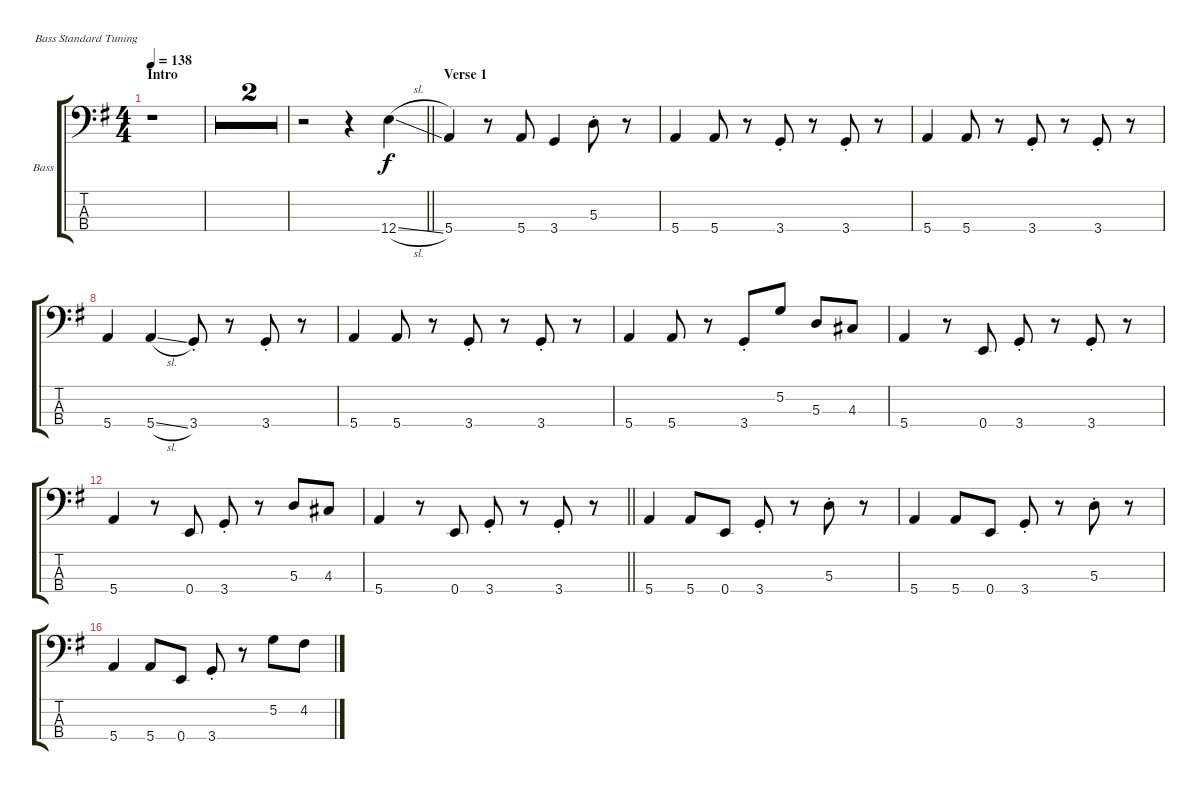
\defaultSystemsLayout 4
\bracketExtendMode groupsimilarinstruments
\useSystemSignSeparator
\multiBarRest
\multiTrackTrackNamePolicy allsystems
\firstSystemTrackNameMode fullname
\firstSystemTrackNameOrientation horizontal
\otherSystemsTrackNameOrientation horizontal
\defaultBarNumberDisplay FirstOfSystem
\track ("Bass" "Bs.") {multiBarRest instrument electricbassfinger}
\staff {score tabs}
\tuning (G2 D2 A1 E1)
\ts (4 4)
\section ("" "Intro")
\tempo 138
\clef f4
\ks g
r.1{dy f instrument electricbassfinger} |
r.1 |
r.1 |
\barLineRight lightlight
r.2 r.4 12.4{sl}.4 |
\section ("" "Verse 1")
5.4.4 r.8 5.4.8 3.4.4 5.3{st}.8 r.8 |
5.4.4 5.4.8 r.8 3.4{st}.8 r.8 3.4{st}.8 r.8 |
5.4.4 5.4.8 r.8 3.4{st}.8 r.8 3.4{st}.8 r.8 |
5.4.4 5.4{sl}.4 3.4{st}.8 r.8 3.4{st}.8 r.8 |
5.4.4 5.4.8 r.8 3.4{st}.8 r.8 3.4{st}.8 r.8 |
5.4.4 5.4.8 r.8 3.4{st}.8 5.2.8 5.3.8 4.3.8 |
5.4.4 r.8 0.4.8 3.4{st}.8 r.8 3.4{st}.8 r.8 |
5.4.4 r.8 0.4.8 3.4{st}.8 r.8 5.3.8 4.3.8 |
\barLineRight lightlight
5.4.4 r.8 0.4.8 3.4{st}.8 r.8 3.4{st}.8 r.8 |
5.4.4 5.4.8 0.4.8 3.4{st}.8 r.8 5.3{st}.8 r.8 |
5.4.4 5.4.8 0.4.8 3.4{st}.8 r.8 5.3{st}.8 r.8 |
5.4.4 5.4.8 0.4.8 3.4{st}.8 r.8 5.2.8 4.2.8
